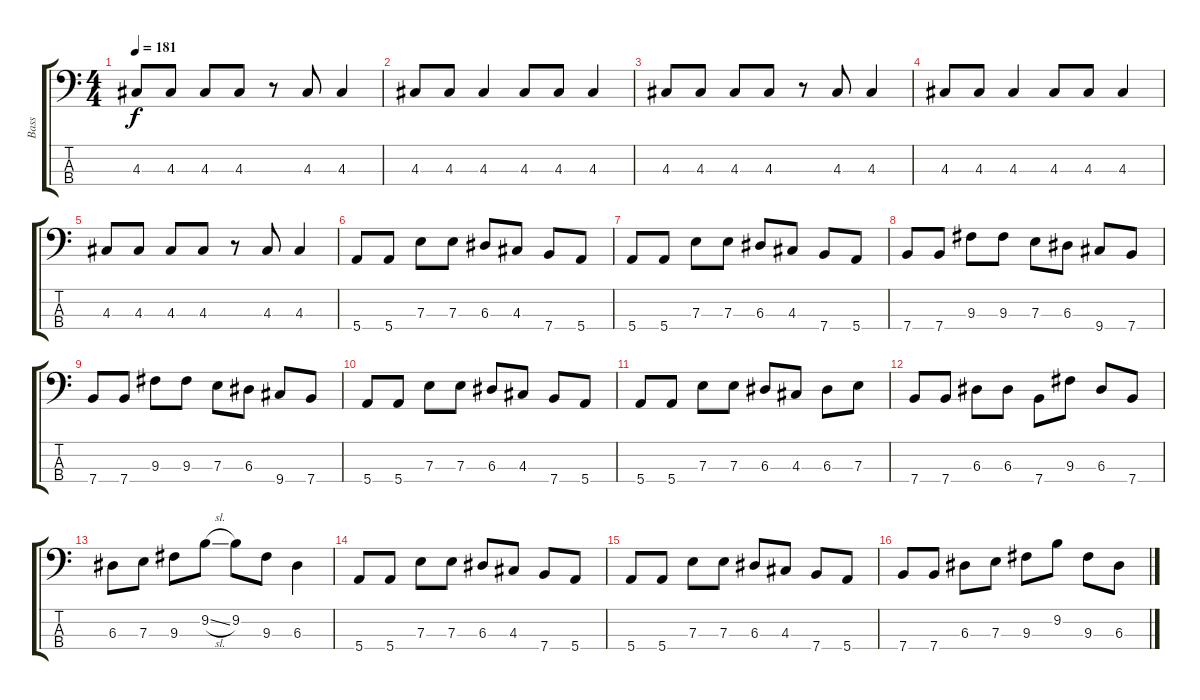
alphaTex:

\track ("Bass" "Bass") {instrument electricbasspick}
\staff {score tabs}
\tuning (G2 D2 A1 E1) {hide}
\ts (4 4)
\tempo 181
\clef f4
\ks c
4.3.8{dy f} 4.3.8 4.3.8 4.3.8 r.8 4.3.8 4.3.4 |
4.3.8 4.3.8 4.3.4 4.3.8 4.3.8 4.3.4 |
4.3.8 4.3.8 4.3.8 4.3.8 r.8 4.3.8 4.3.4 |
4.3.8 4.3.8 4.3.4 4.3.8 4.3.8 4.3.4 |
4.3.8 4.3.8 4.3.8 4.3.8 r.8 4.3.8 4.3.4 |
5.4.8 5.4.8 7.3.8 7.3.8 6.3.8 4.3.8 7.4.8 5.4.8 |
5.4.8 5.4.8 7.3.8 7.3.8 6.3.8 4.3.8 7.4.8 5.4.8 |
7.4.8 7.4.8 9.3.8 9.3.8 7.3.8 6.3.8 9.4.8 7.4.8 |
7.4.8 7.4.8 9.3.8 9.3.8 7.3.8 6.3.8 9.4.8 7.4.8 |
5.4.8 5.4.8 7.3.8 7.3.8 6.3.8 4.3.8 7.4.8 5.4.8 |
5.4.8 5.4.8 7.3.8 7.3.8 6.3.8 4.3.8 6.3.8 7.3.8 |
7.4.8 7.4.8 6.3.8 6.3.8 7.4.8 9.3.8 6.3.8 7.4.8 |
6.3.8 7.3.8 9.3.8 9.2{sl}.8 9.2.8 9.3.8 6.3.4 |
5.4.8 5.4.8 7.3.8 7.3.8 6.3.8 4.3.8 7.4.8 5.4.8 |
5.4.8 5.4.8 7.3.8 7.3.8 6.3.8 4.3.8 7.4.8 5.4.8 |
7.4.8 7.4.8 6.3.8 7.3.8 9.3.8 9.2.8 9.3.8 6.3.8
